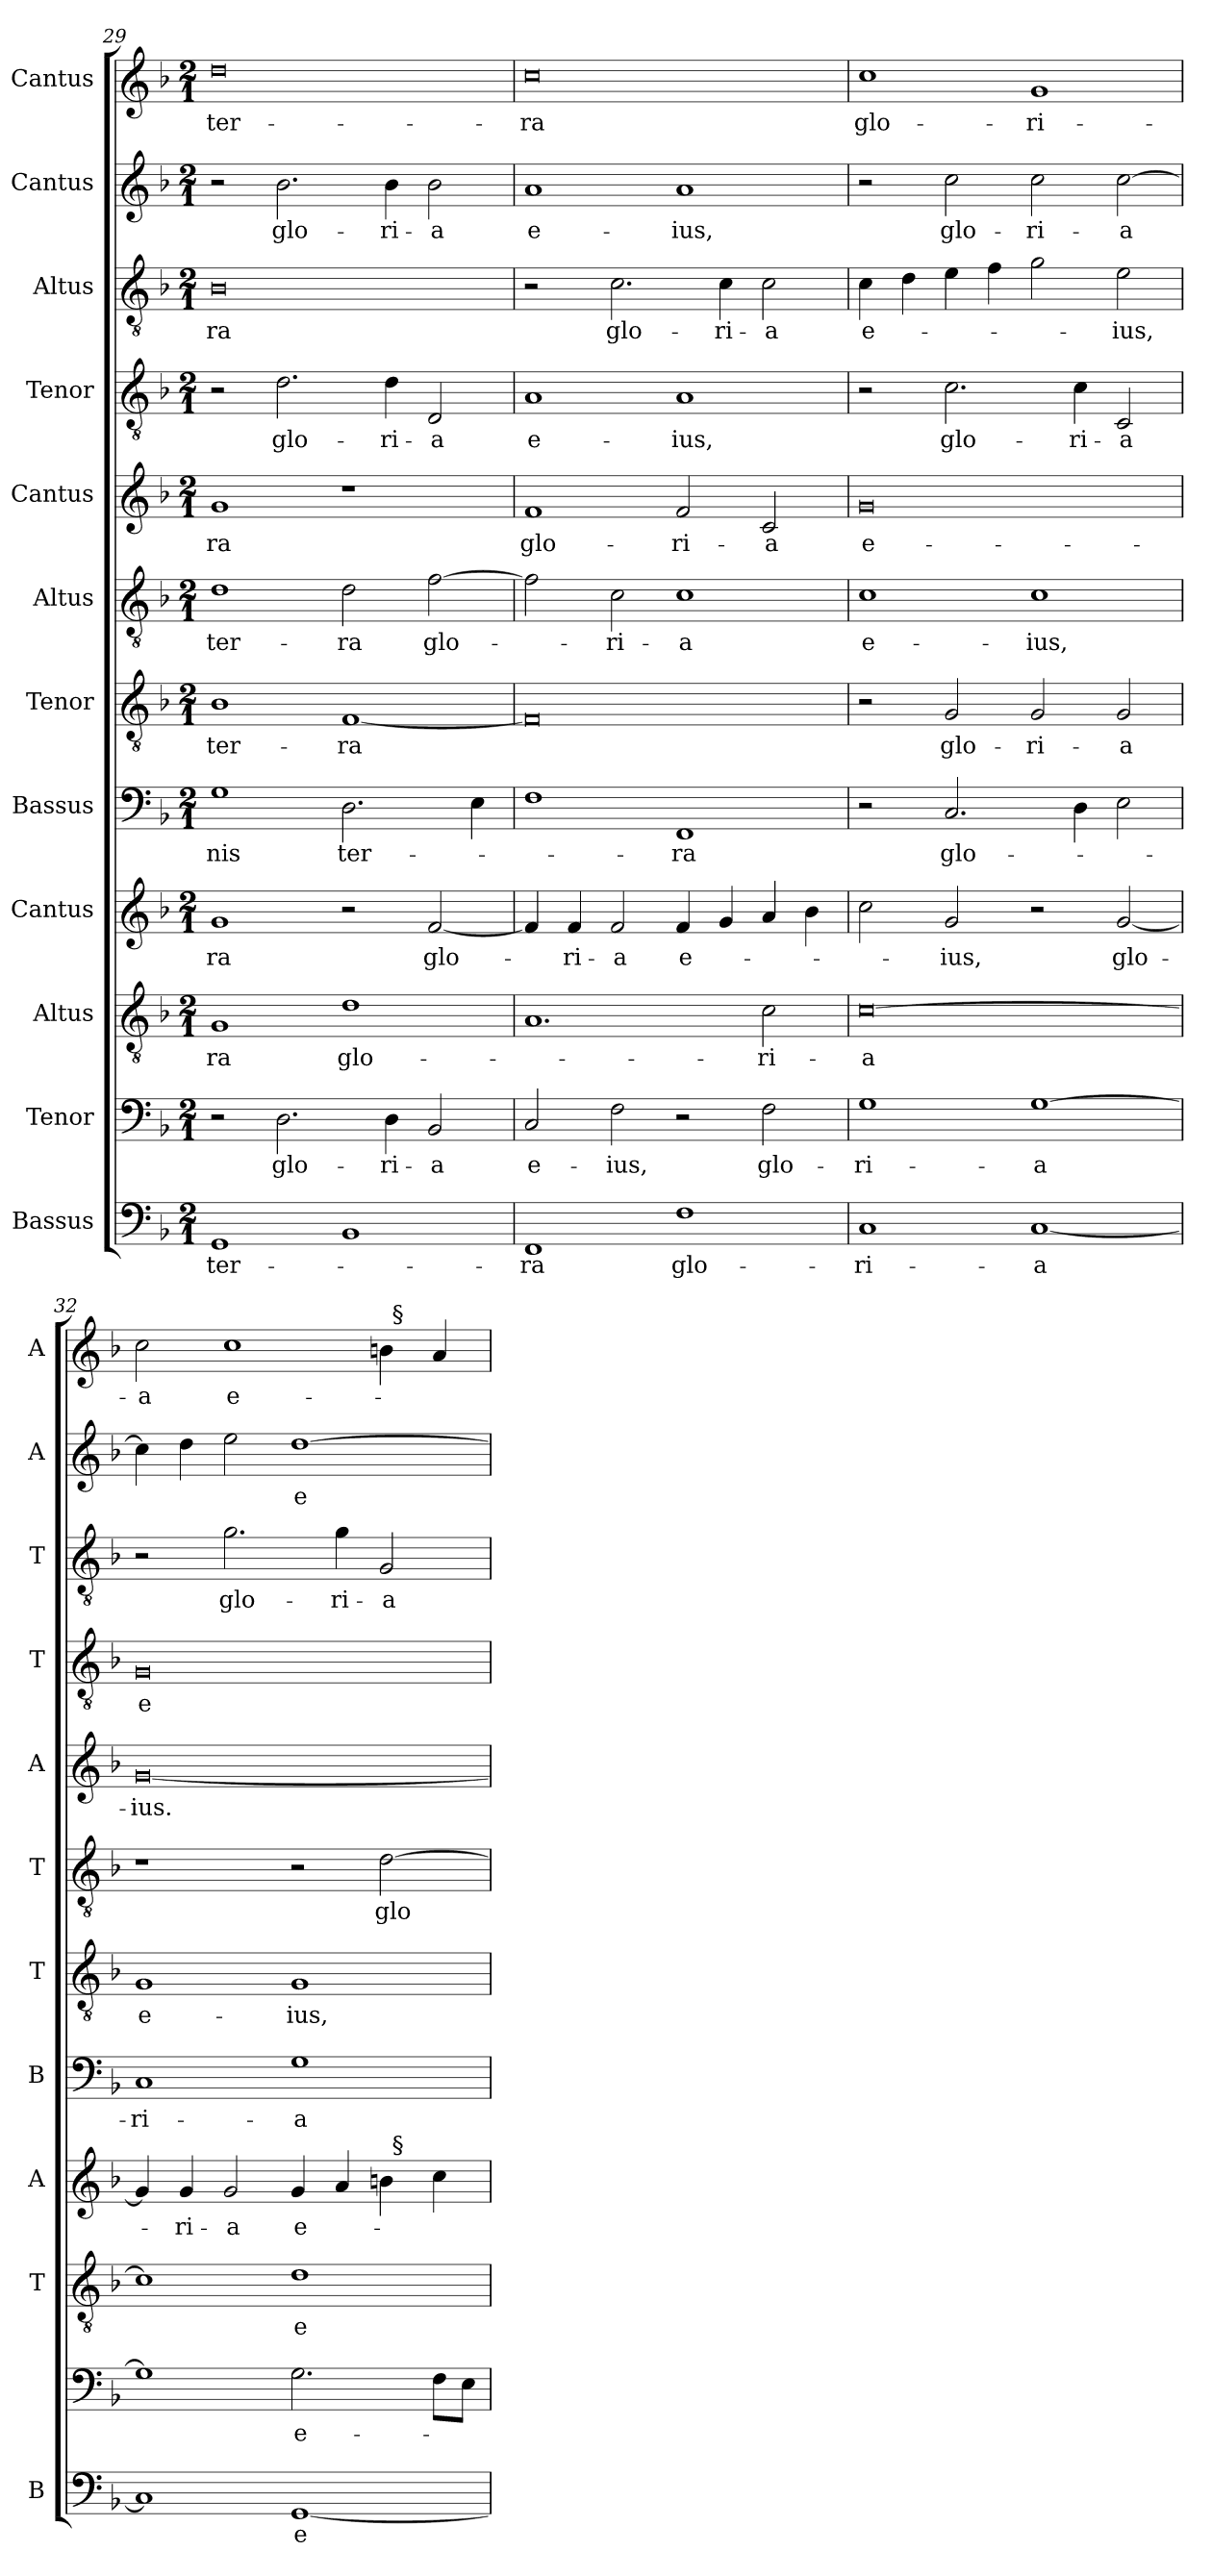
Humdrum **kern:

**kern	**text	**kern	**text	**kern	**text	**kern	**text	**kern	**text	**kern	**text	**kern	**text	**kern	**text	**kern	**text	**kern	**text	**kern	**text	**kern	**text
*part12	*part12	*part11	*part11	*part10	*part10	*part9	*part9	*part8	*part8	*part7	*part7	*part6	*part6	*part5	*part5	*part4	*part4	*part3	*part3	*part2	*part2	*part1	*part1
*staff12	*staff12	*staff11	*staff11	*staff10	*staff10	*staff9	*staff9	*staff8	*staff8	*staff7	*staff7	*staff6	*staff6	*staff5	*staff5	*staff4	*staff4	*staff3	*staff3	*staff2	*staff2	*staff1	*staff1
*I"Bassus	*	*I"Tenor	*	*I"Altus	*	*I"Cantus	*	*I"Bassus	*	*I"Tenor	*	*I"Altus	*	*I"Cantus	*	*I"Tenor	*	*I"Altus	*	*I"Cantus	*	*I"Cantus	*
*I'B	*	*	*	*I'T	*	*I'A	*	*I'B	*	*I'T	*	*I'T	*	*I'A	*	*I'T	*	*I'T	*	*I'A	*	*I'A	*
*clefF4	*	*clefF4	*	*clefGv2	*	*clefG2	*	*clefF4	*	*clefGv2	*	*clefGv2	*	*clefG2	*	*clefGv2	*	*clefGv2	*	*clefG2	*	*clefG2	*
*	*	*	*	*ITrd7c12	*	*	*	*	*	*ITrd7c12	*	*ITrd7c12	*	*	*	*ITrd7c12	*	*ITrd7c12	*	*	*	*	*
*k[b-]	*	*k[b-]	*	*k[b-]	*	*k[b-]	*	*k[b-]	*	*k[b-]	*	*k[b-]	*	*k[b-]	*	*k[b-]	*	*k[b-]	*	*k[b-]	*	*k[b-]	*
*F:	*	*F:	*	*F:	*	*F:	*	*F:	*	*F:	*	*F:	*	*F:	*	*F:	*	*F:	*	*F:	*	*F:	*
*M2/1	*	*M2/1	*	*M2/1	*	*M2/1	*	*M2/1	*	*M2/1	*	*M2/1	*	*M2/1	*	*M2/1	*	*M2/1	*	*M2/1	*	*M2/1	*
=29	=29	=29	=29	=29	=29	=29	=29	=29	=29	=29	=29	=29	=29	=29	=29	=29	=29	=29	=29	=29	=29	=29	=29
!	!LO:LY:b	!	!	!	!LO:LY:b	!	!LO:LY:b	!	!LO:LY:b	!	!LO:LY:b	!	!LO:LY:b	!	!LO:LY:b	!	!	!	!LO:LY:b	!	!	!	!LO:LY:b
1GG	ter-	2r	.	1GG	-ra	1g	-ra	1G	-nis	1BB-	ter-	1D	ter-	1g	-ra	2r	.	0BB-	-ra	2r	.	0dd	ter-
!	!	!	!LO:LY:b	!	!	!	!	!	!	!	!	!	!	!	!	!	!LO:LY:b	!	!	!	!LO:LY:b	!	!
.	.	2.D\	glo-	.	.	.	.	.	.	.	.	.	.	.	.	2.D\	glo-	.	.	2.b-\	glo-	.	.
!	!	!	!	!	!LO:LY:b	!	!	!	!LO:LY:b	!	!LO:LY:b	!	!LO:LY:b	!	!	!	!	!	!	!	!	!	!
1BB-	.	.	.	1D	glo-	2r	.	2.D\	ter-	[<1FF	-ra	2D\	-ra	1r	.	.	.	.	.	.	.	.	.
!	!	!	!LO:LY:b	!	!	!	!	!	!	!	!	!	!	!	!	!	!LO:LY:b	!	!	!	!LO:LY:b	!	!
.	.	4D\	-ri-	.	.	.	.	.	.	.	.	.	.	.	.	4D\	-ri-	.	.	4b-\	-ri-	.	.
!	!	!	!LO:LY:b	!	!	!	!LO:LY:b	!	!	!	!	!	!LO:LY:b	!	!	!	!LO:LY:b	!	!	!	!LO:LY:b	!	!
.	.	2BB-/	-a	.	.	[<2f/	glo-	.	.	.	.	[>2F\	glo-	.	.	2DD/	-a	.	.	2b-\	-a	.	.
.	.	.	.	.	.	.	.	4E\	.	.	.	.	.	.	.	.	.	.	.	.	.	.	.
=30	=30	=30	=30	=30	=30	=30	=30	=30	=30	=30	=30	=30	=30	=30	=30	=30	=30	=30	=30	=30	=30	=30	=30
!	!LO:LY:b	!	!LO:LY:b	!	!	!	!	!	!	!	!	!	!	!	!LO:LY:b	!	!LO:LY:b	!	!	!	!LO:LY:b	!	!LO:LY:b
1FF	-ra	2C/	e-	1.AA	.	4f/]	.	1F	.	0FF]	.	2F\]	.	1f	glo-	1AA	e-	2r	.	1a	e-	0cc	-ra
!	!	!	!	!	!	!	!LO:LY:b	!	!	!	!	!	!	!	!	!	!	!	!	!	!	!	!
.	.	.	.	.	.	4f/	-ri-	.	.	.	.	.	.	.	.	.	.	.	.	.	.	.	.
!	!	!	!LO:LY:b	!	!	!	!LO:LY:b	!	!	!	!	!	!LO:LY:b	!	!	!	!	!	!LO:LY:b	!	!	!	!
.	.	2F\	-ius,	.	.	2f/	-a	.	.	.	.	2C\	-ri-	.	.	.	.	2.C\	glo-	.	.	.	.
!	!LO:LY:b	!	!	!	!	!	!LO:LY:b	!	!LO:LY:b	!	!	!	!LO:LY:b	!	!LO:LY:b	!	!LO:LY:b	!	!	!	!LO:LY:b	!	!
1F	glo-	2r	.	.	.	4f/	e-	1FF	-ra	.	.	1C	-a	2f/	-ri-	1AA	-ius,	.	.	1a	-ius,	.	.
!	!	!	!	!	!	!	!	!	!	!	!	!	!	!	!	!	!	!	!LO:LY:b	!	!	!	!
.	.	.	.	.	.	4g/	.	.	.	.	.	.	.	.	.	.	.	4C\	-ri-	.	.	.	.
!	!	!	!LO:LY:b	!	!LO:LY:b	!	!	!	!	!	!	!	!	!	!LO:LY:b	!	!	!	!LO:LY:b	!	!	!	!
.	.	2F\	glo-	2C\	-ri-	4a/	.	.	.	.	.	.	.	2c/	-a	.	.	2C\	-a	.	.	.	.
.	.	.	.	.	.	4b-\	.	.	.	.	.	.	.	.	.	.	.	.	.	.	.	.	.
=31	=31	=31	=31	=31	=31	=31	=31	=31	=31	=31	=31	=31	=31	=31	=31	=31	=31	=31	=31	=31	=31	=31	=31
!	!LO:LY:b	!	!LO:LY:b	!	!LO:LY:b	!	!	!	!	!	!	!	!LO:LY:b	!	!LO:LY:b	!	!	!	!LO:LY:b	!	!	!	!LO:LY:b
1C	-ri-	1G	-ri-	[>0C	-a	2cc\	.	2r	.	2r	.	1C	e-	0g	e-	2r	.	4C\	e-	2r	.	1cc	glo-
.	.	.	.	.	.	.	.	.	.	.	.	.	.	.	.	.	.	4D\	.	.	.	.	.
!	!	!	!	!	!	!	!LO:LY:b	!	!LO:LY:b	!	!LO:LY:b	!	!	!	!	!	!LO:LY:b	!	!	!	!LO:LY:b	!	!
.	.	.	.	.	.	2g/	-ius,	2.C/	glo-	2GG/	glo-	.	.	.	.	2.C\	glo-	4E\	.	2cc\	glo-	.	.
.	.	.	.	.	.	.	.	.	.	.	.	.	.	.	.	.	.	4F\	.	.	.	.	.
!	!LO:LY:b	!	!LO:LY:b	!	!	!	!	!	!	!	!LO:LY:b	!	!LO:LY:b	!	!	!	!	!	!	!	!LO:LY:b	!	!LO:LY:b
[<1C	-a	[>1G	-a	.	.	2r	.	.	.	2GG/	-ri-	1C	-ius,	.	.	.	.	2G\	.	2cc\	-ri-	1g	-ri-
!	!	!	!	!	!	!	!	!	!	!	!	!	!	!	!	!	!LO:LY:b	!	!	!	!	!	!
.	.	.	.	.	.	.	.	4D\	.	.	.	.	.	.	.	4C\	-ri-	.	.	.	.	.	.
!	!	!	!	!	!	!	!LO:LY:b	!	!	!	!LO:LY:b	!	!	!	!	!	!LO:LY:b	!	!LO:LY:b	!	!LO:LY:b	!	!
.	.	.	.	.	.	[<2g/	glo-	2E\	.	2GG/	-a	.	.	.	.	2CC/	-a	2E\	-ius,	[>2cc\	-a	.	.
=32	=32	=32	=32	=32	=32	=32	=32	=32	=32	=32	=32	=32	=32	=32	=32	=32	=32	=32	=32	=32	=32	=32	=32
!	!	!	!	!	!	!	!	!	!LO:LY:b	!	!LO:LY:b	!	!	!	!LO:LY:b	!	!LO:LY:b	!	!	!	!	!	!LO:LY:b
*	*	*	*	*	*	*^	*	*	*	*	*	*	*	*	*	*	*	*	*	*	*	*^	*
1C]	.	1G]	.	1C]	.	4g/]	1ryy	.	1C	-ri-	1GG	e-	1r	.	[<0g	-ius.	0GG	e-	2r	.	4cc\]	.	2cc\	1ryy	-a
!	!	!	!	!	!	!	!	!LO:LY:b	!	!	!	!	!	!	!	!	!	!	!	!	!	!	!	!	!
.	.	.	.	.	.	4g/	.	-ri-	.	.	.	.	.	.	.	.	.	.	.	.	4dd\	.	.	.	.
!	!	!	!	!	!	!	!	!LO:LY:b	!	!	!	!	!	!	!	!	!	!	!	!LO:LY:b	!	!	!	!	!LO:LY:b
.	.	.	.	.	.	2g/	.	-a	.	.	.	.	.	.	.	.	.	.	2.G\	glo-	2ee\	.	1cc	.	e-
!	!LO:LY:b	!	!LO:LY:b	!	!LO:LY:b	!	!	!LO:LY:b	!	!LO:LY:b	!	!LO:LY:b	!	!	!	!	!	!	!	!	!	!LO:LY:b	!	!	!
[<1GG	e-	2.G\	e-	1D	e-	4g/	2ryy	e-	1G	-a	1GG	-ius,	2r	.	.	.	.	.	.	.	[>1dd	e-	.	2ryy	.
!	!	!	!	!	!	!	!	!	!	!	!	!	!	!	!	!	!	!	!	!LO:LY:b	!	!	!	!	!
.	.	.	.	.	.	4a/	.	.	.	.	.	.	.	.	.	.	.	.	4G\	-ri-	.	.	.	.	.
!	!	!	!	!	!	!	!	!	!	!	!	!	!	!LO:LY:b	!	!	!	!	!	!LO:LY:b	!	!	!	!	!
.	.	.	.	.	.	4b\	32ryy	.	.	.	.	.	[>2D\	glo-	.	.	.	.	2GG/	-a	.	.	4bn\	32ryy	.
!	!	!	!	!	!	!	!	!	!	!	!	!	!	!	!	!	!	!	!	!	!	!	!	!LO:TX:a:t=§	!
!	!	!	!	!	!	!	!LO:TX:a:t=§	!	!	!	!	!	!	!	!	!	!	!	!	!	!	!	!	!	!
.	.	.	.	.	.	.	4...ryy	.	.	.	.	.	.	.	.	.	.	.	.	.	.	.	.	4...ryy	.
.	.	8F\L	.	.	.	4cc\	.	.	.	.	.	.	.	.	.	.	.	.	.	.	.	.	4a/	.	.
.	.	8E\J	.	.	.	.	.	.	.	.	.	.	.	.	.	.	.	.	.	.	.	.	.	.	.
*	*	*	*	*	*	*v	*v	*	*	*	*	*	*	*	*	*	*	*	*	*	*	*	*v	*v	*
=	=	=	=	=	=	=	=	=	=	=	=	=	=	=	=	=	=	=	=	=	=	=	=
*-	*-	*-	*-	*-	*-	*-	*-	*-	*-	*-	*-	*-	*-	*-	*-	*-	*-	*-	*-	*-	*-	*-	*-
